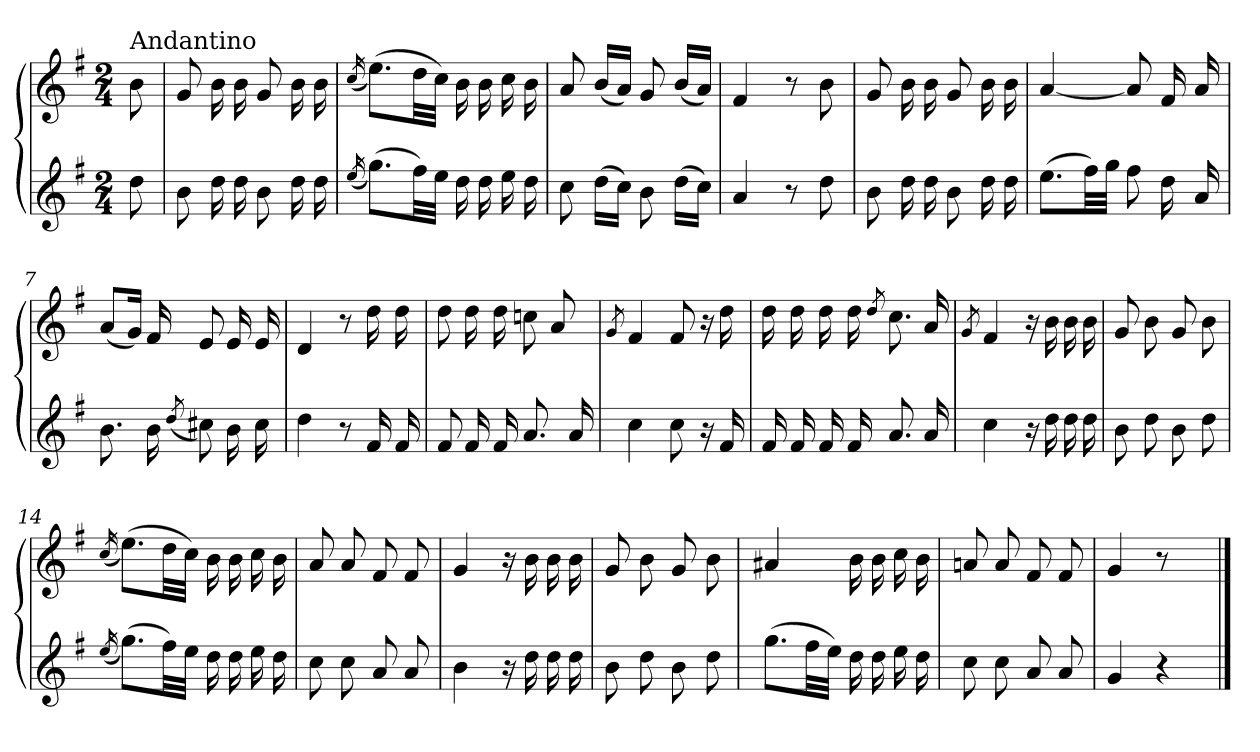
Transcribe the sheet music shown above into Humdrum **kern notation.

**kern	**kern
*part2	*part1
*staff2	*staff1
*clefG2	*clefG2
*k[f#]	*k[f#]
*G:	*G:
*M2/4	*M2/4
=	=
!	!LO:TX:a:t=Andantino
8dd\	8b\
=1	=1
8b\	8g/
16dd\	16b\
16dd\	16b\
8b\	8g/
16dd\	16b\
16dd\	16b\
=2	=2
(<16qee/	(<16qcc/
(>8.gg\L)	(>8.ee\L)
32ff#\LL)	32dd\LL
32ee\JJJ	32cc\JJJ)
16dd\	16b\
16dd\	16b\
16ee\	16cc\
16dd\	16b\
=3	=3
8cc\	8a/
(>16dd\LL	(<16b/LL
16cc\JJ)	16a/JJ)
8b\	8g/
(>16dd\LL	(<16b/LL
16cc\JJ)	16a/JJ)
=4	=4
4a/	4f#/
8r	8r
8dd\	8b\
=5	=5
8b\	8g/
16dd\	16b\
16dd\	16b\
8b\	8g/
16dd\	16b\
16dd\	16b\
!!LO:LB:g=z
=6	=6
(>8.ee\L	[4a/
32ff#\LL)	.
32gg\JJJ	.
8ff#\	8a/]
16dd\	16f#/
16a/	16a/
=7	=7
8.b\	(<8a/L
.	16g/Jk)
16b\	16f#/
(<8qdd/	.
8cc#X\)	8e/
16b\	16e/
16cc#\	16e/
=8	=8
4dd\	4d/
8r	8r
16f#/	16dd\
16f#/	16dd\
=9	=9
8f#/	8dd\
16f#/	16dd\
16f#/	16dd\
8.a/	8ccn\
.	8a/
16a/	.
=10	=10
.	8qg/
4cc\	4f#/
8cc\	8f#/
16r	16r
16f#/	16dd\
!!LO:LB:g=z
=11	=11
16f#/	16dd\
16f#/	16dd\
16f#/	16dd\
16f#/	16dd\
.	8qdd/
8.a/	8.cc\
16a/	16a/
=12	=12
.	8qg/
4cc\	4f#/
16r	16r
16dd\	16b\
16dd\	16b\
16dd\	16b\
=13	=13
8b\	8g/
8dd\	8b\
8b\	8g/
8dd\	8b\
=14	=14
(<16qee/	(<16qcc/
(>8.gg\L)	(>8.ee\L)
32ff#\LL)	32dd\LL
32ee\JJJ	32cc\JJJ)
16dd\	16b\
16dd\	16b\
16ee\	16cc\
16dd\	16b\
=15	=15
8cc\	8a/
8cc\	8a/
8a/	8f#/
8a/	8f#/
=16	=16
4b\	4g/
16r	16r
16dd\	16b\
16dd\	16b\
16dd\	16b\
!!LO:LB:g=z
=17	=17
8b\	8g/
8dd\	8b\
8b\	8g/
8dd\	8b\
=18	=18
(>8.gg\L	4a#X/
32ff#\LL	.
32ee\JJJ)	.
16dd\	16b\
16dd\	16b\
16ee\	16cc\
16dd\	16b\
=19	=19
8cc\	8an/
8cc\	8a/
8a/	8f#/
8a/	8f#/
=20	=20
4g/	4g/
4r	8r
.	8ryy
==	==
*-	*-
